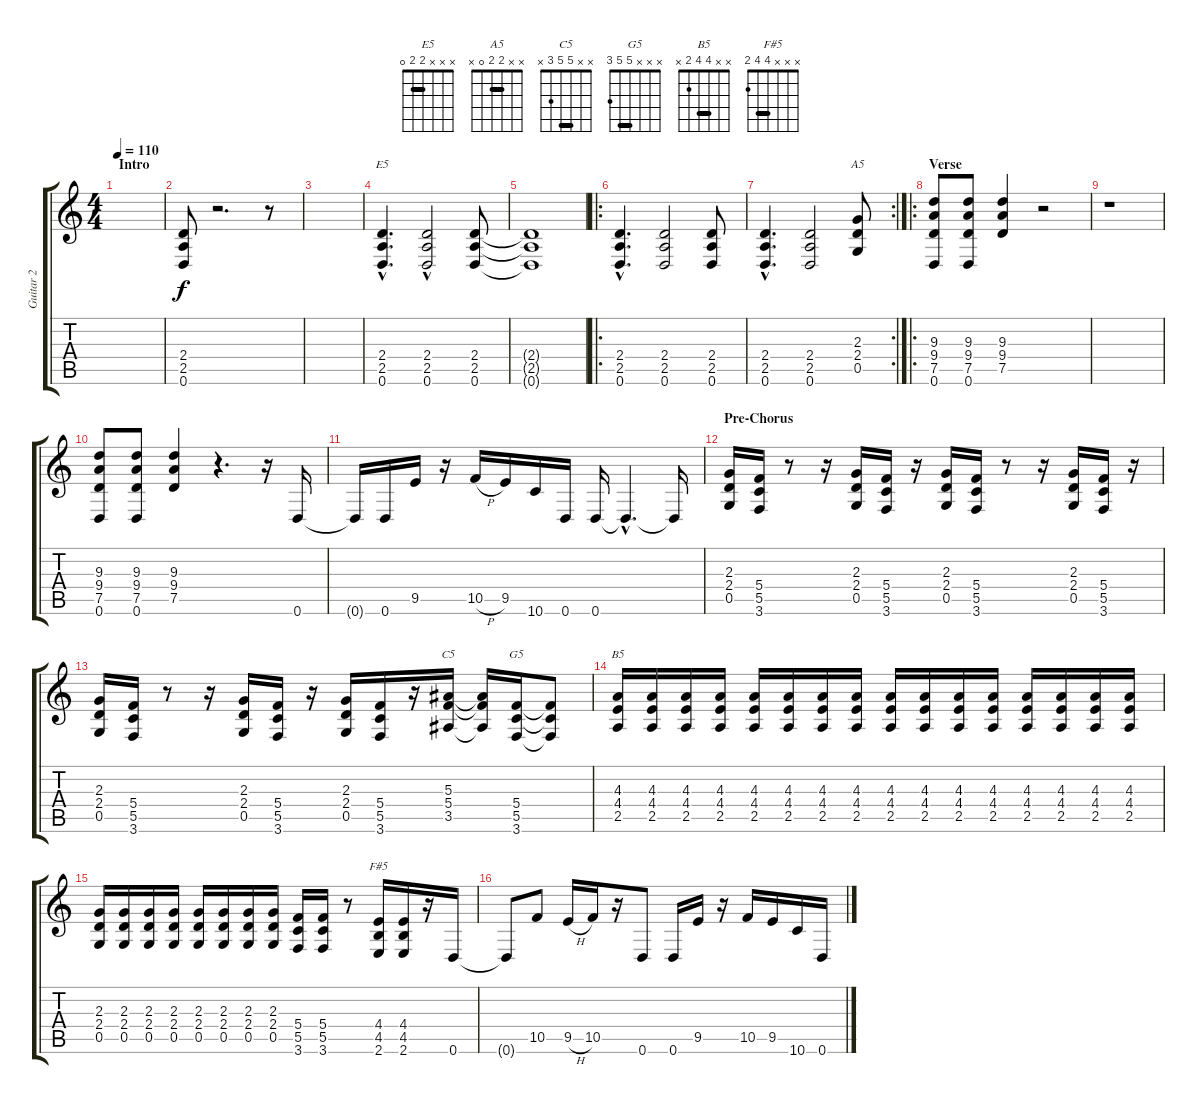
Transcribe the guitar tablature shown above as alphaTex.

\track ("Guitar 2" "Guitar 2") {instrument distortionguitar}
\staff {score tabs}
\tuning (D4 A3 F3 C3 G2 D2) {hide}
\chord ("E5" x x x 2 2 0) {barre 2}
\chord ("A5" x x 2 2 0 x) {barre 2}
\chord ("C5" x x 5 5 3 x) {barre 5}
\chord ("G5" x x x 5 5 3) {barre 5}
\chord ("B5" x x 4 4 2 x) {barre 4}
\chord ("F#5" x x x 4 4 2) {barre 4}
\ts (4 4)
\section ("" "Intro")
\tempo 110
\clef g2
\ks c
|
(2.4 2.5 0.6).8 r.2{d} r.8 |
|
(2.4 2.5 0.6{hac}).4{d ch "E5"} (2.4 2.5 0.6{hac}).2 (2.4 2.5 0.6).8 |
(2.4{t} 2.5{t} 0.6{t}).1 |
\ro
(2.4{hac} 2.5{hac} 0.6{hac}).4{d} (2.4 2.5 0.6).2 (2.4 2.5 0.6).8 |
\rc 2
(2.4{hac} 2.5{hac} 0.6{hac}).4{d} (2.4 2.5 0.6).2 (2.3 2.4 0.5).8{ch "A5"} |
\ro
\section ("" "Verse")
(9.3 9.4 7.5 0.6).8 (9.3 9.4 7.5 0.6).8 (9.3 9.4 7.5).4 r.2 |
r.1 |
(9.3 9.4 7.5 0.6).8 (9.3 9.4 7.5 0.6).8 (9.3 9.4 7.5).4 r.4{d} r.16 0.6.16 |
0.6{t}.16 0.6.16 9.5.16 r.16 10.5{h}.16 9.5.16 10.6.16 0.6.16 0.6.16 0.6{hac t}.4{d} 0.6{t}.16 |
\section ("" "Pre-Chorus")
(2.3 2.4 0.5).16 (5.4 5.5 3.6).16 r.8 r.16 (2.3 2.4 0.5).16 (5.4 5.5 3.6).16 r.16 (2.3 2.4 0.5).16 (5.4 5.5 3.6).16 r.8 r.16 (2.3 2.4 0.5).16 (5.4 5.5 3.6).16 r.16 |
(2.3 2.4 0.5).16 (5.4 5.5 3.6).16 r.8 r.16 (2.3 2.4 0.5).16 (5.4 5.5 3.6).16 r.16 (2.3 2.4 0.5).16 (5.4 5.5 3.6).16 r.16 (5.3 5.4 3.5).16{ch "C5"} (5.3{t} 5.4{t} 3.5{t}).16 (5.4 5.5 3.6).16{ch "G5"} (5.4{t} 5.5{t} 3.6{t}).8 |
(4.3 4.4 2.5).16{ch "B5"} (4.3 4.4 2.5).16 (4.3 4.4 2.5).16 (4.3 4.4 2.5).16 (4.3 4.4 2.5).16 (4.3 4.4 2.5).16 (4.3 4.4 2.5).16 (4.3 4.4 2.5).16 (4.3 4.4 2.5).16 (4.3 4.4 2.5).16 (4.3 4.4 2.5).16 (4.3 4.4 2.5).16 (4.3 4.4 2.5).16 (4.3 4.4 2.5).16 (4.3 4.4 2.5).16 (4.3 4.4 2.5).16 |
(2.3 2.4 0.5).16 (2.3 2.4 0.5).16 (2.3 2.4 0.5).16 (2.3 2.4 0.5).16 (2.3 2.4 0.5).16 (2.3 2.4 0.5).16 (2.3 2.4 0.5).16 (2.3 2.4 0.5).16 (5.4 5.5 3.6).16 (5.4 5.5 3.6).16 r.8 (4.4 4.5 2.6).16{ch "F#5"} (4.4 4.5 2.6).16 r.16 0.6.16 |
0.6{t}.8 10.5.8 9.5{h}.16 10.5.16 r.16 0.6.8 0.6.16 9.5.16 r.16 10.5.16 9.5.16 10.6.16 0.6.16
